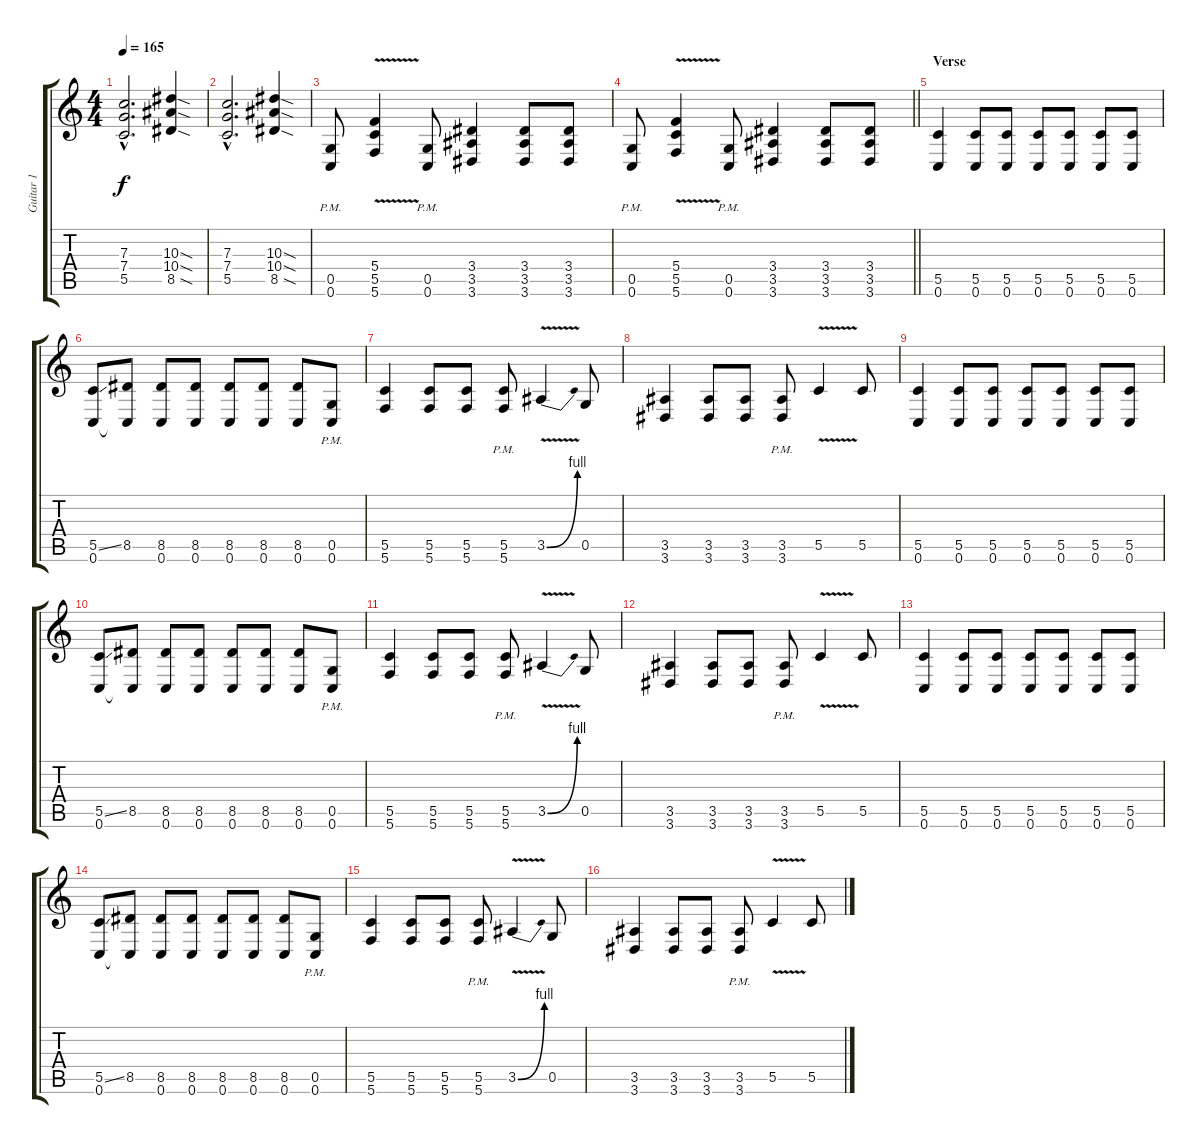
\track ("Guitar 1" "Guitar 1") {instrument overdrivenguitar}
\staff {score tabs}
\tuning (D4 A3 F3 C3 G2 C2) {hide}
\ts (4 4)
\tempo 165
\clef g2
\ks c
(7.3{hac} 7.4{hac} 5.5{hac}).2{d dy f} (10.3{sod} 10.4{sod} 8.5{sod}).4 |
(7.3{hac} 7.4{hac} 5.5{hac}).2{d} (10.3{sod} 10.4{sod} 8.5{sod}).4 |
(0.5{pm} 0.6{pm}).8 (5.4{v} 5.5{v} 5.6{v}).4 (0.5{pm} 0.6{pm}).8 (3.4 3.5 3.6).4 (3.4 3.5 3.6).8 (3.4 3.5 3.6).8 |
\barLineRight lightlight
(0.5{pm} 0.6{pm}).8 (5.4{v} 5.5{v} 5.6{v}).4 (0.5{pm} 0.6{pm}).8 (3.4 3.5 3.6).4 (3.4 3.5 3.6).8 (3.4 3.5 3.6).8 |
\section ("" "Verse")
(5.5 0.6).4 (5.5 0.6).8 (5.5 0.6).8 (5.5 0.6).8 (5.5 0.6).8 (5.5 0.6).8 (5.5 0.6).8 |
(5.5{ss} 0.6).8 (8.5 0.6{t}).8 (8.5 0.6).8 (8.5 0.6).8 (8.5 0.6).8 (8.5 0.6).8 (8.5 0.6).8 (0.5{pm} 0.6{pm}).8 |
(5.5 5.6).4 (5.5 5.6).8 (5.5 5.6).8 (5.5{pm} 5.6{pm}).8 3.5{be (bend 0 0 60 4) v}.4 0.5.8 |
(3.5 3.6).4 (3.5 3.6).8 (3.5 3.6).8 (3.5{pm} 3.6{pm}).8 5.5{v}.4 5.5.8 |
(5.5 0.6).4 (5.5 0.6).8 (5.5 0.6).8 (5.5 0.6).8 (5.5 0.6).8 (5.5 0.6).8 (5.5 0.6).8 |
(5.5{ss} 0.6).8 (8.5 0.6{t}).8 (8.5 0.6).8 (8.5 0.6).8 (8.5 0.6).8 (8.5 0.6).8 (8.5 0.6).8 (0.5{pm} 0.6{pm}).8 |
(5.5 5.6).4 (5.5 5.6).8 (5.5 5.6).8 (5.5{pm} 5.6{pm}).8 3.5{be (bend 0 0 60 4) v}.4 0.5.8 |
(3.5 3.6).4 (3.5 3.6).8 (3.5 3.6).8 (3.5{pm} 3.6{pm}).8 5.5{v}.4 5.5.8 |
(5.5 0.6).4 (5.5 0.6).8 (5.5 0.6).8 (5.5 0.6).8 (5.5 0.6).8 (5.5 0.6).8 (5.5 0.6).8 |
(5.5{ss} 0.6).8 (8.5 0.6{t}).8 (8.5 0.6).8 (8.5 0.6).8 (8.5 0.6).8 (8.5 0.6).8 (8.5 0.6).8 (0.5{pm} 0.6{pm}).8 |
(5.5 5.6).4 (5.5 5.6).8 (5.5 5.6).8 (5.5{pm} 5.6{pm}).8 3.5{be (bend 0 0 60 4) v}.4 0.5.8 |
(3.5 3.6).4 (3.5 3.6).8 (3.5 3.6).8 (3.5{pm} 3.6{pm}).8 5.5{v}.4 5.5.8
